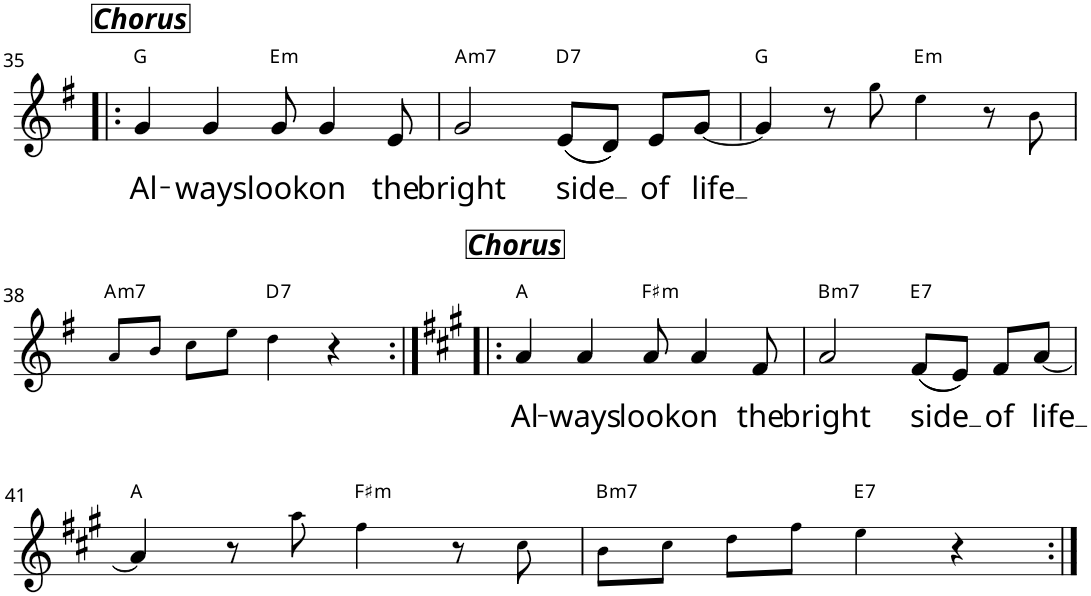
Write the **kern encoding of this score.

**kern	**text	**harte
*part1	*part1	*part1
*staff1	*staff1	*
*I"Piano	*	*
*I'Pno.	*	*
!!LO:PB:g=z
*clefG2	*	*
*k[f#]	*	*
*M4/4	*	*
=35!|:	=35!|:	=35!|:
!LO:TX:a:Bi:t=Chorus	!	!
!	!LO:LY:b	!
4g/	Al-	G:maj
!	!LO:LY:b	!
4g/	-ways	.
!	!LO:LY:b	!LO:H:kt=m
8g/	look	E:min
!	!LO:LY:b	!
4g/	on	.
!	!LO:LY:b	!
8e/	the	.
=36	=36	=36
!	!LO:LY:b	!LO:H:kt=m7
2g/	bright	A:min7
!	!LO:LY:b	!LO:H:kt=7
((8e/L	side	D:7
8d/J))	.	.
!	!LO:LY:b	!
8e/L	of	.
!	!LO:LY:b	!
[8g/J	life	.
=37	=37	=37
4g/]	.	G:maj
8r	.	.
8gg!\	.	.
!	!	!LO:H:kt=m
4ee!\	.	E:min
8r	.	.
8b!\	.	.
!!LO:LB:g=z
=38	=38	=38
!	!	!LO:H:kt=m7
8a!/L	.	A:min7
8b!/J	.	.
8cc!\L	.	.
8ee!\J	.	.
!	!	!LO:H:kt=7
4dd!\	.	D:7
4r	.	.
=39:|!|:	=39:|!|:	=39:|!|:
*k[f#c#g#]	*	*
!LO:TX:a:Bi:t=Chorus	!	!
!	!LO:LY:b	!
4a/	Al-	A:maj
!	!LO:LY:b	!
4a/	-ways	.
!	!LO:LY:b	!LO:H:kt=m
8a/	look	F#:min
!	!LO:LY:b	!
4a/	on	.
!	!LO:LY:b	!
8f#/	the	.
=40	=40	=40
!	!LO:LY:b	!LO:H:kt=m7
2a/	bright	B:min7
!	!LO:LY:b	!LO:H:kt=7
((8f#/L	side	E:7
8e/J))	.	.
!	!LO:LY:b	!
8f#/L	of	.
!	!LO:LY:b	!
[8a/J	life	.
!!LO:LB:g=z
=41	=41	=41
4a/]	.	A:maj
8r	.	.
8aa!\	.	.
!	!	!LO:H:kt=m
4ff#!\	.	F#:min
8r	.	.
8cc#!\	.	.
=42	=42	=42
!	!	!LO:H:kt=m7
8b!\L	.	B:min7
8cc#!\J	.	.
8dd!\L	.	.
8ff#!\J	.	.
!	!	!LO:H:kt=7
4ee!\	.	E:7
4r	.	.
=:|!	=:|!	=:|!
*-	*-	*-
